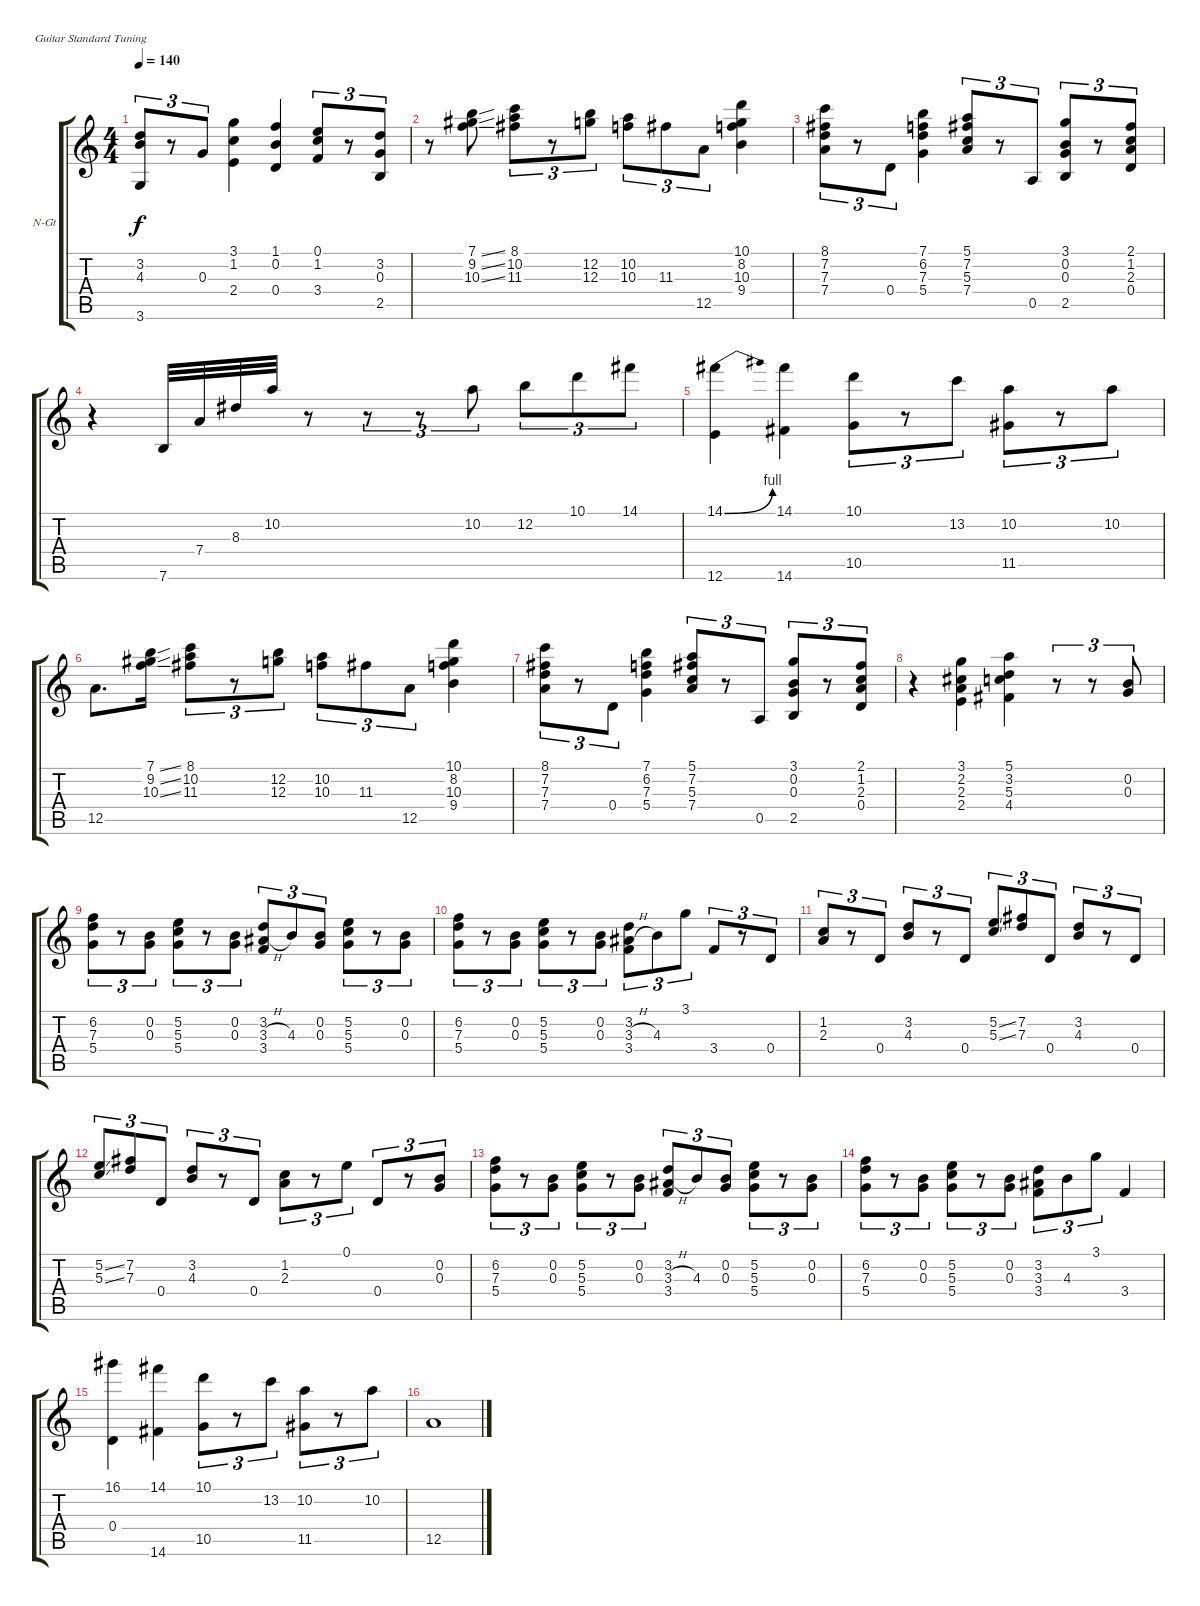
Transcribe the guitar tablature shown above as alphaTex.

\bracketExtendMode groupsimilarinstruments
\firstSystemTrackNameOrientation horizontal
\otherSystemsTrackNameOrientation horizontal
\track ("Piste 1" "N-Gt") {instrument acousticguitarnylon}
\staff {score tabs}
\tuning (E4 B3 G3 D3 A2 E2)
\ts (4 4)
\tempo 140
\clef g2
\ks c
(3.2 4.3 3.6).8{tu (3 2) dy f} r.8{tu (3 2)} 0.3.8{tu (3 2)} (3.1 1.2 2.4).4 (1.1 0.2 0.4).4 (0.1 1.2 3.4).8{tu (3 2)} r.8{tu (3 2)} (3.2 0.3 2.5).8{tu (3 2)} |
r.8 (7.1{ss} 9.2{ss} 10.3{ss}).8 (8.1 10.2 11.3).8{tu (3 2)} r.8{tu (3 2)} (12.2 12.3).8{tu (3 2)} (10.2 10.3).8{tu (3 2)} 11.3.8{tu (3 2)} 12.5.8{tu (3 2)} (10.1 8.2 10.3 9.4).4 |
(8.1 7.2 7.3 7.4).8{tu (3 2)} r.8{tu (3 2)} 0.4.8{tu (3 2)} (7.1 6.2 7.3 5.4).4 (5.1 7.2 5.3 7.4).8{tu (3 2)} r.8{tu (3 2)} 0.5.8{tu (3 2)} (3.1 0.2 0.3 2.5).8{tu (3 2)} r.8{tu (3 2)} (2.1 1.2 2.3 0.4).8{tu (3 2)} |
r.4 7.6.32 7.4.32 8.3.32 10.2.32 r.8 r.8{tu (3 2)} r.8{tu (3 2)} 10.2.8{tu (3 2)} 12.2.8{tu (3 2)} 10.1.8{tu (3 2)} 14.1.8{tu (3 2)} |
(14.1{be (bend 0 0 60 4)} 12.6).4 (14.1 14.6).4 (10.1 10.5).8{tu (3 2)} r.8{tu (3 2)} 13.2.8{tu (3 2)} (10.2 11.5).8{tu (3 2)} r.8{tu (3 2)} 10.2.8{tu (3 2)} |
12.5.8{d} (7.1{ss} 9.2{ss} 10.3{ss}).16 (8.1 10.2 11.3).8{tu (3 2)} r.8{tu (3 2)} (12.2 12.3).8{tu (3 2)} (10.2 10.3).8{tu (3 2)} 11.3.8{tu (3 2)} 12.5.8{tu (3 2)} (10.1 8.2 10.3 9.4).4 |
(8.1 7.2 7.3 7.4).8{tu (3 2)} r.8{tu (3 2)} 0.4.8{tu (3 2)} (7.1 6.2 7.3 5.4).4 (5.1 7.2 5.3 7.4).8{tu (3 2)} r.8{tu (3 2)} 0.5.8{tu (3 2)} (3.1 0.2 0.3 2.5).8{tu (3 2)} r.8{tu (3 2)} (2.1 1.2 2.3 0.4).8{tu (3 2)} |
r.4 (3.1 2.2 2.3 2.4).4 (5.1 3.2 5.3 4.4).4 r.8{tu (3 2)} r.8{tu (3 2)} (0.2 0.3).8{tu (3 2)} |
(6.2 7.3 5.4).8{tu (3 2)} r.8{tu (3 2)} (0.2 0.3).8{tu (3 2)} (5.2 5.3 5.4).8{tu (3 2)} r.8{tu (3 2)} (0.2 0.3).8{tu (3 2)} (3.2 3.3{h} 3.4).8{tu (3 2)} 4.3.8{tu (3 2)} (0.2 0.3).8{tu (3 2)} (5.2 5.3 5.4).8{tu (3 2)} r.8{tu (3 2)} (0.2 0.3).8{tu (3 2)} |
(6.2 7.3 5.4).8{tu (3 2)} r.8{tu (3 2)} (0.2 0.3).8{tu (3 2)} (5.2 5.3 5.4).8{tu (3 2)} r.8{tu (3 2)} (0.2 0.3).8{tu (3 2)} (3.2 3.3{h} 3.4).8{tu (3 2)} 4.3.8{tu (3 2)} 3.1.8{tu (3 2)} 3.4.8{tu (3 2)} r.8{tu (3 2)} 0.4.8{tu (3 2)} |
(1.2 2.3).8{tu (3 2)} r.8{tu (3 2)} 0.4.8{tu (3 2)} (3.2 4.3).8{tu (3 2)} r.8{tu (3 2)} 0.4.8{tu (3 2)} (5.2{ss} 5.3{ss}).8{tu (3 2)} (7.2 7.3).8{tu (3 2)} 0.4.8{tu (3 2)} (3.2 4.3).8{tu (3 2)} r.8{tu (3 2)} 0.4.8{tu (3 2)} |
(5.2{ss} 5.3{ss}).8{tu (3 2)} (7.2 7.3).8{tu (3 2)} 0.4.8{tu (3 2)} (3.2 4.3).8{tu (3 2)} r.8{tu (3 2)} 0.4.8{tu (3 2)} (1.2 2.3).8{tu (3 2)} r.8{tu (3 2)} 0.1.8{tu (3 2)} 0.4.8{tu (3 2)} r.8{tu (3 2)} (0.2 0.3).8{tu (3 2)} |
(6.2 7.3 5.4).8{tu (3 2)} r.8{tu (3 2)} (0.2 0.3).8{tu (3 2)} (5.2 5.3 5.4).8{tu (3 2)} r.8{tu (3 2)} (0.2 0.3).8{tu (3 2)} (3.2 3.3{h} 3.4).8{tu (3 2)} 4.3.8{tu (3 2)} (0.2 0.3).8{tu (3 2)} (5.2 5.3 5.4).8{tu (3 2)} r.8{tu (3 2)} (0.2 0.3).8{tu (3 2)} |
(6.2 7.3 5.4).8{tu (3 2)} r.8{tu (3 2)} (0.2 0.3).8{tu (3 2)} (5.2 5.3 5.4).8{tu (3 2)} r.8{tu (3 2)} (0.2 0.3).8{tu (3 2)} (3.2 3.3 3.4).8{tu (3 2)} 4.3.8{tu (3 2)} 3.1.8{tu (3 2)} 3.4.4 |
(16.1 0.4).4 (14.1 14.6).4 (10.1 10.5).8{tu (3 2)} r.8{tu (3 2)} 13.2.8{tu (3 2)} (10.2 11.5).8{tu (3 2)} r.8{tu (3 2)} 10.2.8{tu (3 2)} |
12.5.1
